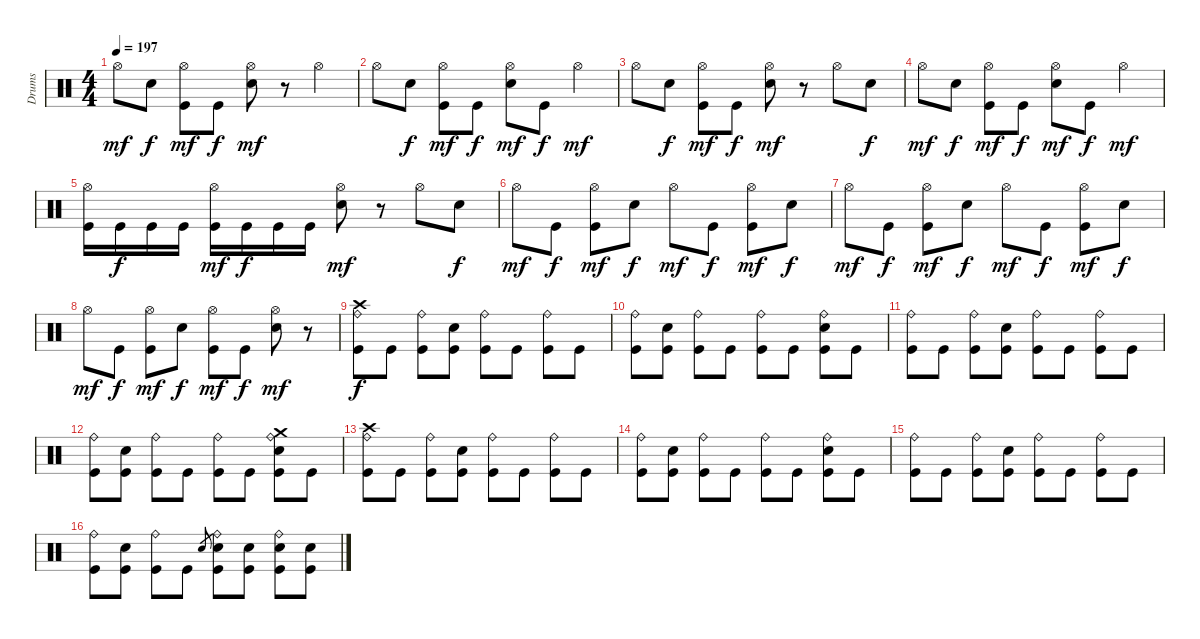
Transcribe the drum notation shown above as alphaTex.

\track ("Drums" "Drums") {instrument percussion}
\staff {score}
\articulation defaults
\ts (4 4)
\tempo 197
\clef neutral
\ks c "Hi-Hat (open)".8{dy mf} "Electric Snare (hit)".8{dy f}
("Hi-Hat (open)" "Kick (hit)").8{dy mf} "Kick (hit)".8{dy f} ("Hi-Hat (open)" "Electric Snare (hit)").8{dy mf} r.8 "Hi-Hat (open)".4 |
"Hi-Hat (open)".8 "Electric Snare (hit)".8{dy f} ("Hi-Hat (open)" "Kick (hit)").8{dy mf} "Kick (hit)".8{dy f} ("Hi-Hat (open)" "Electric Snare (hit)").8{dy mf} "Kick (hit)".8{dy f} "Hi-Hat (open)".4{dy mf} |
"Hi-Hat (open)".8 "Electric Snare (hit)".8{dy f} ("Hi-Hat (open)" "Kick (hit)").8{dy mf} "Kick (hit)".8{dy f} ("Hi-Hat (open)" "Electric Snare (hit)").8{dy mf} r.8 "Hi-Hat (open)".8 "Electric Snare (hit)".8{dy f} |
"Hi-Hat (open)".8{dy mf} "Electric Snare (hit)".8{dy f} ("Hi-Hat (open)" "Kick (hit)").8{dy mf} "Kick (hit)".8{dy f} ("Hi-Hat (open)" "Electric Snare (hit)").8{dy mf} "Kick (hit)".8{dy f} "Hi-Hat (open)".4{dy mf} |
("Hi-Hat (open)" "Kick (hit)").16 "Kick (hit)".16{dy f} "Kick (hit)".16 "Kick (hit)".16 ("Hi-Hat (open)" "Kick (hit)").16{dy mf} "Kick (hit)".16{dy f} "Kick (hit)".16 "Kick (hit)".16 ("Hi-Hat (open)" "Electric Snare (hit)").8{dy mf} r.8 "Hi-Hat (open)".8 "Electric Snare (hit)".8{dy f} |
"Hi-Hat (open)".8{dy mf} "Kick (hit)".8{dy f} ("Hi-Hat (open)" "Kick (hit)").8{dy mf} "Electric Snare (hit)".8{dy f} "Hi-Hat (open)".8{dy mf} "Kick (hit)".8{dy f} ("Hi-Hat (open)" "Kick (hit)").8{dy mf} "Electric Snare (hit)".8{dy f} |
"Hi-Hat (open)".8{dy mf} "Kick (hit)".8{dy f} ("Hi-Hat (open)" "Kick (hit)").8{dy mf} "Electric Snare (hit)".8{dy f} "Hi-Hat (open)".8{dy mf} "Kick (hit)".8{dy f} ("Hi-Hat (open)" "Kick (hit)").8{dy mf} "Electric Snare (hit)".8{dy f} |
"Hi-Hat (open)".8{dy mf} "Kick (hit)".8{dy f} ("Hi-Hat (open)" "Kick (hit)").8{dy mf} "Electric Snare (hit)".8{dy f} ("Hi-Hat (open)" "Kick (hit)").8{dy mf} "Kick (hit)".8{dy f} ("Hi-Hat (open)" "Electric Snare (hit)").8{dy mf} r.8 |
("Crash high (hit)" "Ride (bell)" "Kick (hit)").8{dy f} "Kick (hit)".8 ("Ride (bell)" "Kick (hit)").8 ("Electric Snare (hit)" "Kick (hit)").8 ("Ride (bell)" "Kick (hit)").8 "Kick (hit)".8 ("Ride (bell)" "Kick (hit)").8 "Kick (hit)".8 |
("Ride (bell)" "Kick (hit)").8 ("Electric Snare (hit)" "Kick (hit)").8 ("Ride (bell)" "Kick (hit)").8 "Kick (hit)".8 ("Ride (bell)" "Kick (hit)").8 "Kick (hit)".8 ("Ride (bell)" "Electric Snare (hit)" "Kick (hit)").8 "Kick (hit)".8 |
("Ride (bell)" "Kick (hit)").8 "Kick (hit)".8 ("Ride (bell)" "Kick (hit)").8 ("Electric Snare (hit)" "Kick (hit)").8 ("Ride (bell)" "Kick (hit)").8 "Kick (hit)".8 ("Ride (bell)" "Kick (hit)").8 "Kick (hit)".8 |
("Ride (bell)" "Kick (hit)").8 ("Electric Snare (hit)" "Kick (hit)").8 ("Ride (bell)" "Kick (hit)").8 "Kick (hit)".8 ("Ride (bell)" "Kick (hit)").8 "Kick (hit)".8 ("Crash medium (hit)" "Ride (bell)" "Electric Snare (hit)" "Kick (hit)").8 "Kick (hit)".8 |
("Crash high (hit)" "Ride (bell)" "Kick (hit)").8 "Kick (hit)".8 ("Ride (bell)" "Kick (hit)").8 ("Electric Snare (hit)" "Kick (hit)").8 ("Ride (bell)" "Kick (hit)").8 "Kick (hit)".8 ("Ride (bell)" "Kick (hit)").8 "Kick (hit)".8 |
("Ride (bell)" "Kick (hit)").8 ("Electric Snare (hit)" "Kick (hit)").8 ("Ride (bell)" "Kick (hit)").8 "Kick (hit)".8 ("Ride (bell)" "Kick (hit)").8 "Kick (hit)".8 ("Ride (bell)" "Electric Snare (hit)" "Kick (hit)").8 "Kick (hit)".8 |
("Ride (bell)" "Kick (hit)").8 "Kick (hit)".8 ("Ride (bell)" "Kick (hit)").8 ("Electric Snare (hit)" "Kick (hit)").8 ("Ride (bell)" "Kick (hit)").8 "Kick (hit)".8 ("Ride (bell)" "Kick (hit)").8 "Kick (hit)".8 |
("Ride (bell)" "Kick (hit)").8 ("Electric Snare (hit)" "Kick (hit)").8 ("Ride (bell)" "Kick (hit)").8 "Kick (hit)".8 "Electric Snare (hit)".8{gr} ("Ride (bell)" "Electric Snare (hit)" "Kick (hit)").8 ("Electric Snare (hit)" "Kick (hit)").8 ("Ride (bell)" "Electric Snare (hit)" "Kick (hit)").8 ("Electric Snare (hit)" "Kick (hit)").8
